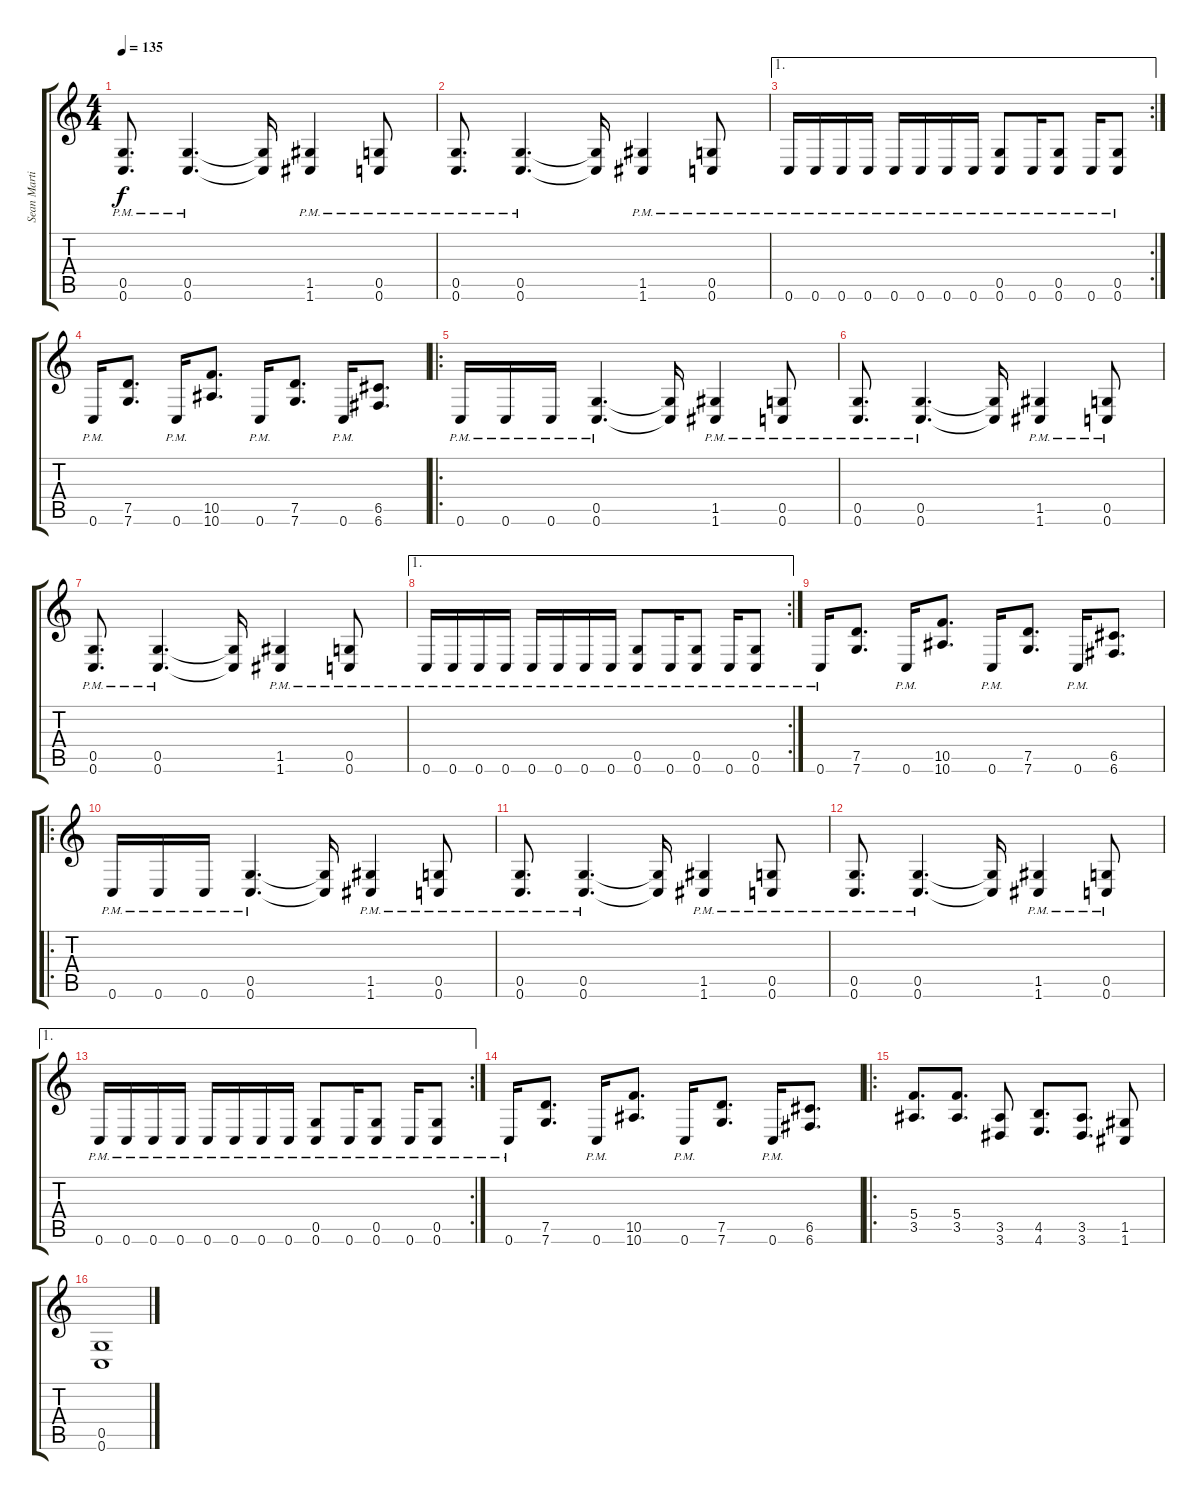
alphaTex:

\track ("Sean Martin" "Sean Marti") {instrument distortionguitar}
\staff {score tabs}
\tuning (D4 A3 F3 C3 G2 C2) {hide}
\ts (4 4)
\tempo 135
\clef g2
\ks c
(0.5{pm} 0.6{pm}).8{d dy f} (0.5{pm} 0.6{pm}).4{d} (0.5{t} 0.6{t}).16 (1.5{pm} 1.6{pm}).4 (0.5{pm} 0.6{pm}).8 |
(0.5{pm} 0.6{pm}).8{d} (0.5{pm} 0.6{pm}).4{d} (0.5{t} 0.6{t}).16 (1.5{pm} 1.6{pm}).4 (0.5{pm} 0.6{pm}).8 |
\ae 1
\rc 2
0.6{pm}.16 0.6{pm}.16 0.6{pm}.16 0.6{pm}.16 0.6{pm}.16 0.6{pm}.16 0.6{pm}.16 0.6{pm}.16 (0.5{pm} 0.6{pm}).8 0.6{pm}.16 (0.5{pm} 0.6{pm}).8 0.6{pm}.16 (0.5{pm} 0.6{pm}).8 |
0.6{pm}.16 (7.5 7.6).8{d} 0.6{pm}.16 (10.5 10.6).8{d} 0.6{pm}.16 (7.5 7.6).8{d} 0.6{pm}.16 (6.5 6.6).8{d} |
\ro
0.6{pm}.16 0.6{pm}.16 0.6{pm}.16 (0.5{pm} 0.6{pm}).4{d} (0.5{t} 0.6{t}).16 (1.5{pm} 1.6{pm}).4 (0.5{pm} 0.6{pm}).8 |
(0.5{pm} 0.6{pm}).8{d} (0.5{pm} 0.6{pm}).4{d} (0.5{t} 0.6{t}).16 (1.5{pm} 1.6{pm}).4 (0.5{pm} 0.6{pm}).8 |
(0.5{pm} 0.6{pm}).8{d} (0.5{pm} 0.6{pm}).4{d} (0.5{t} 0.6{t}).16 (1.5{pm} 1.6{pm}).4 (0.5{pm} 0.6{pm}).8 |
\ae 1
\rc 2
0.6{pm}.16 0.6{pm}.16 0.6{pm}.16 0.6{pm}.16 0.6{pm}.16 0.6{pm}.16 0.6{pm}.16 0.6{pm}.16 (0.5{pm} 0.6{pm}).8 0.6{pm}.16 (0.5{pm} 0.6{pm}).8 0.6{pm}.16 (0.5{pm} 0.6{pm}).8 |
0.6{pm}.16 (7.5 7.6).8{d} 0.6{pm}.16 (10.5 10.6).8{d} 0.6{pm}.16 (7.5 7.6).8{d} 0.6{pm}.16 (6.5 6.6).8{d} |
\ro
0.6{pm}.16 0.6{pm}.16 0.6{pm}.16 (0.5{pm} 0.6{pm}).4{d} (0.5{t} 0.6{t}).16 (1.5{pm} 1.6{pm}).4 (0.5{pm} 0.6{pm}).8 |
(0.5{pm} 0.6{pm}).8{d} (0.5{pm} 0.6{pm}).4{d} (0.5{t} 0.6{t}).16 (1.5{pm} 1.6{pm}).4 (0.5{pm} 0.6{pm}).8 |
(0.5{pm} 0.6{pm}).8{d} (0.5{pm} 0.6{pm}).4{d} (0.5{t} 0.6{t}).16 (1.5{pm} 1.6{pm}).4 (0.5{pm} 0.6{pm}).8 |
\ae 1
\rc 2
0.6{pm}.16 0.6{pm}.16 0.6{pm}.16 0.6{pm}.16 0.6{pm}.16 0.6{pm}.16 0.6{pm}.16 0.6{pm}.16 (0.5{pm} 0.6{pm}).8 0.6{pm}.16 (0.5{pm} 0.6{pm}).8 0.6{pm}.16 (0.5{pm} 0.6{pm}).8 |
0.6{pm}.16 (7.5 7.6).8{d} 0.6{pm}.16 (10.5 10.6).8{d} 0.6{pm}.16 (7.5 7.6).8{d} 0.6{pm}.16 (6.5 6.6).8{d} |
\ro
(5.4 3.5).8{d} (5.4 3.5).8{d} (3.5 3.6).8 (4.5 4.6).8{d} (3.5 3.6).8{d} (1.5 1.6).8 |
(0.5 0.6).1
